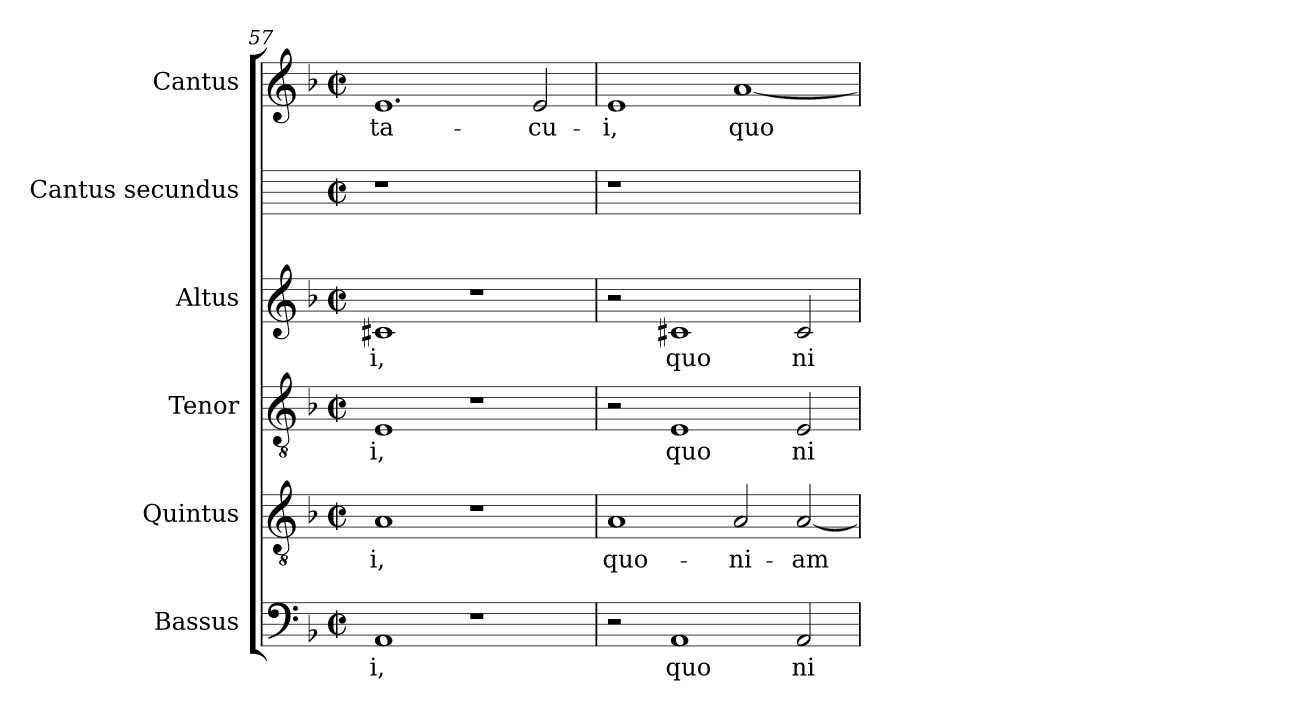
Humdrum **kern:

**kern	**text	**kern	**text	**kern	**text	**kern	**text	**kern	**kern	**text
*part6	*part6	*part5	*part5	*part4	*part4	*part3	*part3	*part2	*part1	*part1
*staff6	*staff6	*staff5	*staff5	*staff4	*staff4	*staff3	*staff3	*staff2	*staff1	*staff1
*I"Bassus	*	*I"Quintus	*	*I"Tenor	*	*I"Altus	*	*I"Cantus  secundus	*I"Cantus	*
*I'B	*	*I'Q	*	*I'T	*	*I'A	*	*	*I'C	*
*clefF4	*	*clefGv2	*	*clefGv2	*	*clefG2	*	*	*clefG2	*
*k[b-]	*	*k[b-]	*	*k[b-]	*	*k[b-]	*	*k[]	*k[b-]	*
*F:	*	*F:	*	*F:	*	*F:	*	*C:	*F:	*
*M2/2	*	*M2/2	*	*M2/2	*	*M2/2	*	*M2/2	*M2/2	*
*met(c|)	*	*met(c|)	*	*met(c|)	*	*met(c|)	*	*met(c|)	*met(c|)	*
=57	=57	=57	=57	=57	=57	=57	=57	=57	=57	=57
!	!LO:LY:b:cj	!	!LO:LY:b:cj	!	!LO:LY:b:cj	!	!LO:LY:b:cj	!	!	!LO:LY:b:cj
1AA	i,	1A	-i,	1E	i,	1c#X	i,	1r	1.e	ta-
1r	.	1r	.	1r	.	1r	.	1ryy	.	.
!	!	!	!	!	!	!	!	!	!	!LO:LY:b:cj
.	.	.	.	.	.	.	.	.	2e/	-cu-
=58	=58	=58	=58	=58	=58	=58	=58	=58	=58	=58
!	!	!	!LO:LY:b:cj	!	!	!	!	!	!	!LO:LY:b:cj
2r	.	1A	quo-	2r	.	2r	.	1r	1e	-i,
!	!LO:LY:b:cj	!	!	!	!LO:LY:b:cj	!	!LO:LY:b:cj	!	!	!
1AA	quo	.	.	1E	quo	1c#X	quo	.	.	.
!	!	!	!LO:LY:b:cj	!	!	!	!	!	!	!LO:LY:b:cj
.	.	2A/	-ni-	.	.	.	.	1ryy	[<1a	quo-
!	!LO:LY:b:cj	!	!LO:LY:b:cj	!	!LO:LY:b:cj	!	!LO:LY:b:cj	!	!	!
2AA/	ni	[<2A/	-am	2E/	ni	2c#/	ni	.	.	.
=	=	=	=	=	=	=	=	=	=	=
*-	*-	*-	*-	*-	*-	*-	*-	*-	*-	*-
